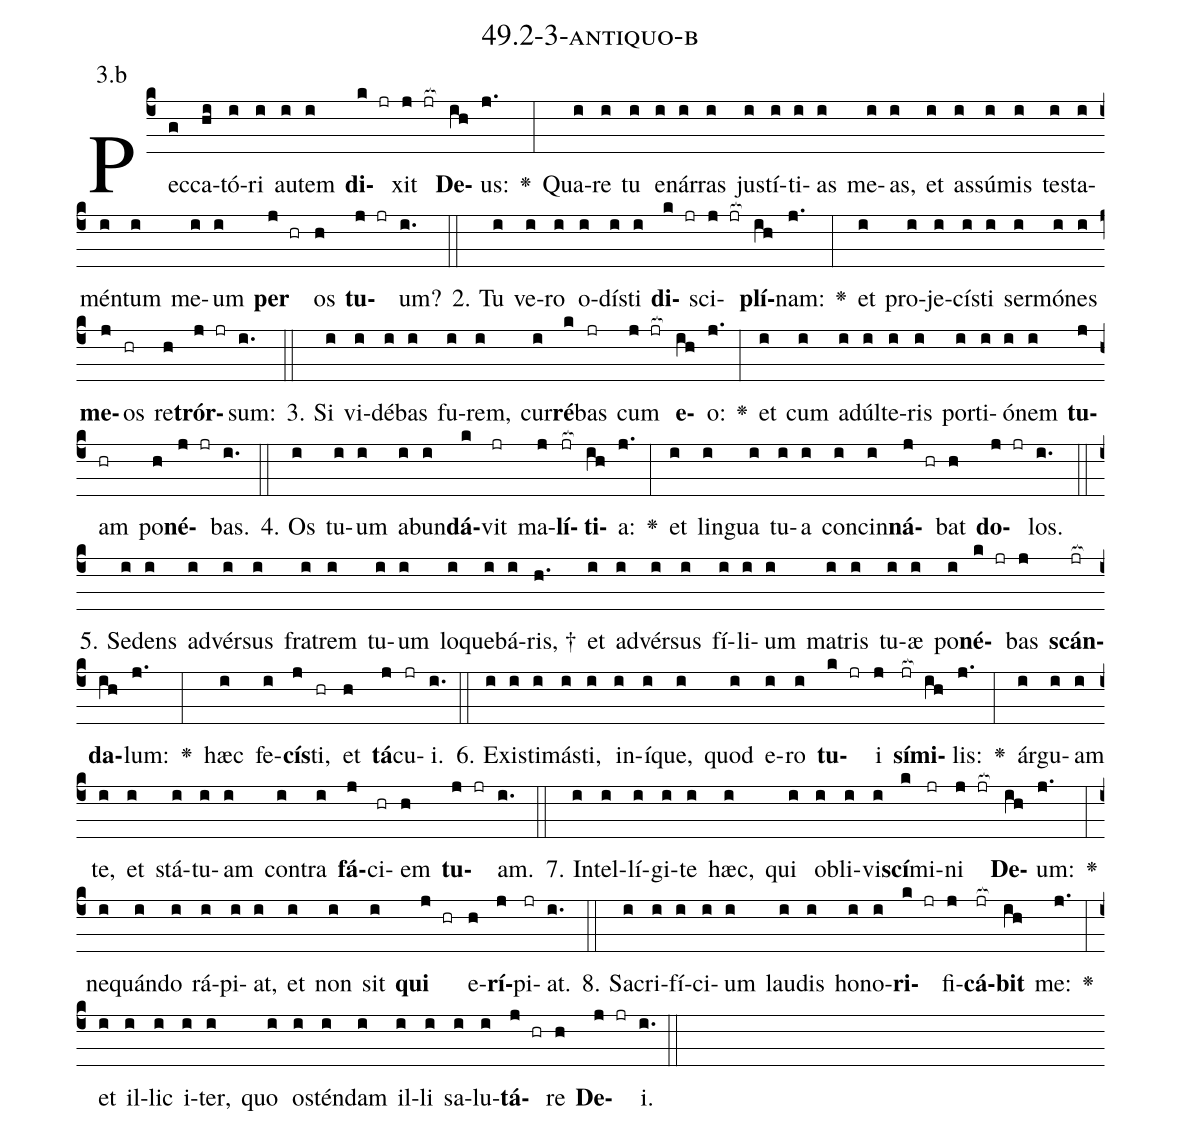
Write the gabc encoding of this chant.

name: 49.2-3-antiquo-b;
annotation: 3.b;
%%
(c4)Pec(g)ca(hi)tó(i)ri(i) au(i)tem(i) <b>di</b>(k jr)xit(j jr[ocb:1{]) <b>De</b>(ih[ocb:0}])us:(j.) <v>\greheightstar</v>(:) Qua(i)re(i) tu(i) e(i)nár(i)ras(i) jus(i)tí(i)ti(i)as(i) me(i)as,(i) et(i) as(i)sú(i)mis(i) tes(i)ta(i)mén(i)tum(i) me(i)um(i) <b>per</b>(j hr) os(h) <b>tu</b>(j jr)um?(i.) (::)
2. Tu(i) ve(i)ro(i) o(i)dís(i)ti(i) <b>di</b>(k jr)sci(j jr[ocb:1{])<b>plí</b>(ih[ocb:0}])nam:(j.) <v>\greheightstar</v>(:) et(i) pro(i)je(i)cís(i)ti(i) ser(i)mó(i)nes(i) <b>me</b>(j)os(hr) re(h)<b>trór</b>(j jr)sum:(i.) (::)
3. Si(i) vi(i)dé(i)bas(i) fu(i)rem,(i) cur(i)<b>ré</b>(k)bas(jr) cum(j jr[ocb:1{]) <b>e</b>(ih[ocb:0}])o:(j.) <v>\greheightstar</v>(:) et(i) cum(i) ad(i)úl(i)te(i)ris(i) por(i)ti(i)ó(i)nem(i) <b>tu</b>(j)am(hr) po(h)<b>né</b>(j jr)bas.(i.) (::)
4. Os(i) tu(i)um(i) ab(i)un(i)<b>dá</b>(k)vit(jr) ma(j)<b>lí</b>(jr[ocb:1{])<b>ti</b>(ih[ocb:0}])a:(j.) <v>\greheightstar</v>(:) et(i) lin(i)gua(i) tu(i)a(i) con(i)cin(i)<b>ná</b>(j hr)bat(h) <b>do</b>(j jr)los.(i.) (::)
5. Se(i)dens(i) ad(i)vér(i)sus(i) fra(i)trem(i) tu(i)um(i) lo(i)que(i)bá(i)ris, †(h.) et(i) ad(i)vér(i)sus(i) fí(i)li(i)um(i) ma(i)tris(i) tu(i)æ(i) po(i)<b>né</b>(k jr)bas(j) <b>scán</b>(jr[ocb:1{])<b>da</b>(ih[ocb:0}])lum:(j.) <v>\greheightstar</v>(:) hæc(i) fe(i)<b>cís</b>(j)ti,(hr) et(h) <b>tá</b>(j)cu(jr)i.(i.) (::)
6. Ex(i)is(i)ti(i)más(i)ti,(i) in(i)í(i)que,(i) quod(i) e(i)ro(i) <b>tu</b>(k jr)i(j) <b>sí</b>(jr[ocb:1{])<b>mi</b>(ih[ocb:0}])lis:(j.) <v>\greheightstar</v>(:) ár(i)gu(i)am(i) te,(i) et(i) stá(i)tu(i)am(i) con(i)tra(i) <b>fá</b>(j)ci(hr)em(h) <b>tu</b>(j jr)am.(i.) (::)
7. In(i)tel(i)lí(i)gi(i)te(i) hæc,(i) qui(i) ob(i)li(i)vi(i)<b>scí</b>(k)mi(jr)ni(j jr[ocb:1{]) <b>De</b>(ih[ocb:0}])um:(j.) <v>\greheightstar</v>(:) ne(i)quán(i)do(i) rá(i)pi(i)at,(i) et(i) non(i) sit(i) <b>qui</b>(j hr) e(h)<b>rí</b>(j)pi(jr)at.(i.) (::)
8. Sa(i)cri(i)fí(i)ci(i)um(i) lau(i)dis(i) ho(i)no(i)<b>ri</b>(k jr)fi(j)<b>cá</b>(jr[ocb:1{])<b>bit</b>(ih[ocb:0}]) me:(j.) <v>\greheightstar</v>(:) et(i) il(i)lic(i) i(i)ter,(i) quo(i) os(i)tén(i)dam(i) il(i)li(i) sa(i)lu(i)<b>tá</b>(j hr)re(h) <b>De</b>(j jr)i.(i.) (::)
